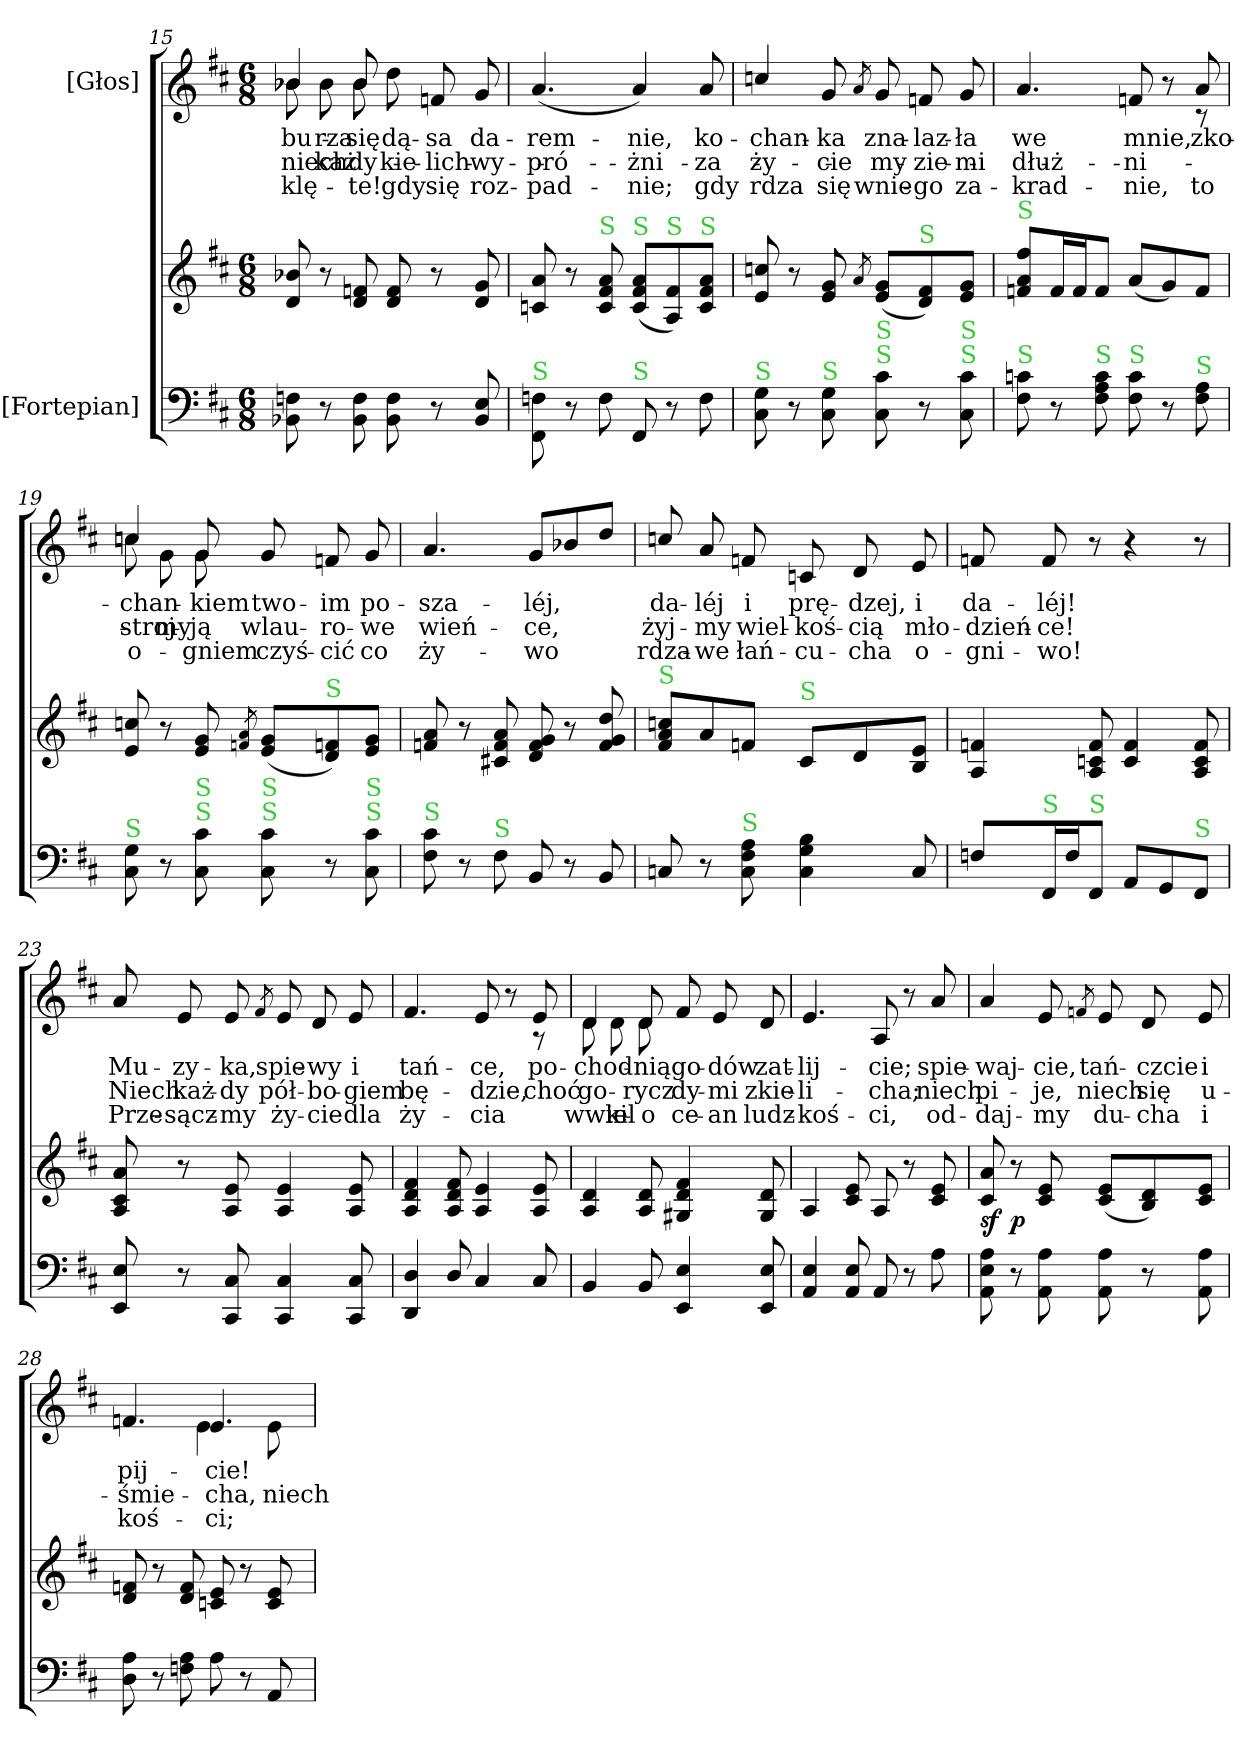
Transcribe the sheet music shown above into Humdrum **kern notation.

**kern	**kern	**dynam	**kern	**text	**text	**text
*part2	*part2	*part2	*part1	*part1	*part1	*part1
*staff3	*staff2	*staff2/3	*staff1	*staff1	*staff1	*staff1
*I"[Fortepian]	*	*	*I"[Głos]	*	*	*
*clefF4	*clefG2	*	*clefG2	*	*	*
*k[f#c#]	*k[f#c#]	*	*k[f#c#]	*	*	*
*M6/8	*M6/8	*	*M6/8	*	*	*
=15	=15	=15	=15	=15	=15	=15
*	*	*	*^	*	*	*
8BB-X\ 8Fn\	8d/ 8b-X/	.	4b-X/	8b-X\	bu-	niech	-klę-
8r	8r	.	.	8b-\	-rza	każ-	.
8BB-\ 8F\	8d/ 8fn/	.	8b-/	8b-\	się	-dy	-te!
8BB-\ 8F\	8d/ 8f/	.	8dd\	8ryy	dą-	kie-	gdy
8r	8r	.	8fn/	4ryy	-sa	-lich	się
8BB-/ 8E/	8d/ 8g/	.	8g/	.	da-	wy-	roz-
*	*	*	*v	*v	*	*	*
=16	=16	=16	=16	=16	=16	=16
!LO:TX:a:color=limegreen:t=S	!	!	!	!	!	!
8FF#\ 8Fn\	8cn/ 8a/	.	(4.a/	-rem-	-pró-	-pad-
8r	8r	.	.	.	.	.
!	!LO:TX:a:color=limegreen:t=S	!	!	!	!	!
8F\	8c/ 8f#/ 8a/	.	.	.	.	.
!	!LO:TX:a:color=limegreen:t=S	!	!	!	!	!
!LO:TX:a:color=limegreen:t=S	!	!	!	!	!	!
8FF#/	(8c/ 8f#/ 8a/L	.	4a/)	-nie,	-żni	-nie;
!	!LO:TX:a:color=limegreen:t=S	!	!	!	!	!
8r	8A/ 8f#/)	.	.	.	.	.
!	!LO:TX:a:color=limegreen:t=S	!	!	!	!	!
8F\	8c/ 8f#/ 8a/J	.	8a/	ko-	za	gdy
=17	=17	=17	=17	=17	=17	=17
!LO:TX:a:color=limegreen:t=S	!	!	!	!	!	!
8C#\ 8G\	8e/ 8ccn/	.	4ccn/	-chan-	ży-	rdza
8r	8r	.	.	.	.	.
!LO:TX:a:color=limegreen:t=S	!	!	!	!	!	!
8C#\ 8G\	8e/ 8g/	.	8g/	-ka	-cie	się
.	8qa/	.	8qa/	.	.	.
!LO:TX:a:color=limegreen:t=S	!	!	!	!	!	!
!LO:TX:a:color=limegreen:t=S	!	!	!	!	!	!
8C#\ 8c#\	(8e/ 8g/L	.	8g/	zna-	my	wnie-
!	!LO:TX:a:color=limegreen:t=S	!	!	!	!	!
8r	8d/ 8f#/)	.	8fn/	-laz-	zie-	-go
!LO:TX:a:color=limegreen:t=S	!	!	!	!	!	!
!LO:TX:a:color=limegreen:t=S	!	!	!	!	!	!
8C#\ 8c#\	8e/ 8g/J	.	8g/	-ła	-mi	za-
=18	=18	=18	=18	=18	=18	=18
*	*	*	*^	*	*	*
!	!LO:TX:a:color=limegreen:t=S	!	!	!	!	!	!
!LO:TX:a:color=limegreen:t=S	!	!	!	!	!	!	!
8F#\ 8cn\	8fn/ 8a/ 8ff#/L	.	4.a/	2ryy	we	dłuż-	-krad-
8r	16f/L	.	.	.	.	.	.
.	16f/J	.	.	.	.	.	.
!LO:TX:a:color=limegreen:t=S	!	!	!	!	!	!	!
8F#\ 8A\ 8c\	8f/J	.	.	.	.	.	.
!LO:TX:a:color=limegreen:t=S	!	!	!	!	!	!	!
8F#\ 8c\	(8a/L	.	8fn/	.	mnie,	-ni	-nie,
8r	8g/)	.	8r	8ryy	.	.	.
!LO:TX:a:color=limegreen:t=S	!	!	!	!	!	!	!
8F#\ 8A\	8f/J	.	8a/	8r	zko-	.	to
=19	=19	=19	=19	=19	=19	=19	=19
!LO:TX:a:color=limegreen:t=S	!	!	!	!	!	!	!
8C#\ 8G\	8e/ 8ccn/	.	4ccn/	8ccn\	-chan-	stroj-	o-
8r	8r	.	.	8g\	.	-my	.
!LO:TX:a:color=limegreen:t=S	!	!	!	!	!	!	!
!LO:TX:a:color=limegreen:t=S	!	!	!	!	!	!	!
8C#\ 8c#\	8e/ 8g/	.	8g/	8g\	-kiem	ją	-gniem
.	8qfn/ 8qa/	.	.	.	.	.	.
!LO:TX:a:color=limegreen:t=S	!	!	!	!	!	!	!
!LO:TX:a:color=limegreen:t=S	!	!	!	!	!	!	!
8C#\ 8c#\	(8e/ 8g/L	.	8g/	8ryy	two-	wlau-	czyś-
!	!LO:TX:a:color=limegreen:t=S	!	!	!	!	!	!
8r	8d/ 8fn/)	.	8fn/	4ryy	-im	-ro-	-cić
!LO:TX:a:color=limegreen:t=S	!	!	!	!	!	!	!
!LO:TX:a:color=limegreen:t=S	!	!	!	!	!	!	!
8C#\ 8c#\	8e/ 8g/J	.	8g/	.	po-	-we	co
*	*	*	*v	*v	*	*	*
=20	=20	=20	=20	=20	=20	=20
!LO:TX:a:color=limegreen:t=S	!	!	!	!	!	!
8F#\ 8c#\	8fn/ 8a/	.	4.a/	-sza-	wień-	ży-
8r	8r	.	.	.	.	.
!LO:TX:a:color=limegreen:t=S	!	!	!	!	!	!
8F#\	8c#X/ 8f/ 8a/	.	.	.	.	.
8BB/	8d/ 8f/ 8g/	.	8g/L	-léj,	-ce,	-wo
8r	8r	.	8b-X/	.	.	.
8BB/	8f/ 8g/ 8dd/	.	8dd/J	.	.	.
=21	=21	=21	=21	=21	=21	=21
!	!LO:TX:a:color=limegreen:t=S	!	!	!	!	!
8Cn/	8f#/ 8a/ 8ccn/L	.	8ccn/	da-	żyj-	rdza-
8r	8a/	.	8a/	-léj	-my	-we
!LO:TX:a:color=limegreen:t=S	!	!	!	!	!	!
8C\ 8F#\ 8A\	8fn/J	.	8fn/	i	wiel-	łań-
!	!LO:TX:a:color=limegreen:t=S	!	!	!	!	!
4C\ 4G\ 4B\	8c#/L	.	8cn/	prę-	-koś-	-cu-
.	8d/	.	8d/	-dzej,	-cią	-cha
8C/	8B/ 8e/J	.	8e/	i	mło-	o-
=22	=22	=22	=22	=22	=22	=22
8Fn/L	4A/ 4fn/	.	8fn/	da-	-dzień-	-gni-
!LO:TX:a:color=limegreen:t=S	!	!	!	!	!	!
16FF#/L	.	.	8f/	-léj!	-ce!	-wo!
16F/J	.	.	.	.	.	.
!LO:TX:a:color=limegreen:t=S	!	!	!	!	!	!
8FF#/J	8A/ 8cn/ 8f/	.	8r	.	.	.
8AA/L	4c/ 4f/	.	4r	.	.	.
8GG/	.	.	.	.	.	.
!LO:TX:a:color=limegreen:t=S	!	!	!	!	!	!
8FF#/J	8A/ 8c/ 8f/	.	8r	.	.	.
=23	=23	=23	=23	=23	=23	=23
8EE/ 8E/	8A/ 8c#/ 8a/	.	8a/	Mu-	Niech	Prze-
8r	8r	.	8e/	-zy-	każ-	-sącz-
8CC#/ 8C#/	8A/ 8e/	.	8e/	-ka,	-dy	-my
.	.	.	8qf#/	.	.	.
4CC#/ 4C#/	4A/ 4e/	.	8e/	spie-	pół-	ży-
.	.	.	8d/	-wy	-bo-	-cie
8CC#/ 8C#/	8A/ 8e/	.	8e/	i	-giem	dla
=24	=24	=24	=24	=24	=24	=24
*	*	*	*^	*	*	*
4DD/ 4D/	4A/ 4d/ 4f#/	.	4.f#/	2ryy	tań-	bę-	ży-
8D/	8A/ 8d/ 8f#/	.	.	.	.	.	.
4C#/	4A/ 4e/	.	8e/	.	-ce,	-dzie,	-cia
.	.	.	8r	8ryy	.	.	.
8C#/	8A/ 8e/	.	8e/	8r	po-	choć	.
=25	=25	=25	=25	=25	=25	=25	=25
4BB/	4A/ 4d/	.	4d/	8d\	-chod-	go-	wwiel-
.	.	.	.	8d\	.	.	-ki
8BB/	8A/ 8d/	.	8d/	8d\	-nią	-rycz	o
4EE/ 4E/	4G#X/ 4d/ 4f#/	.	8f#/	8ryy	go-	dy-	ce-
.	.	.	8e/	4ryy	-dów	-mi	-an
8EE/ 8E/	8G#/ 8d/	.	8d/	.	zat-	zkie-	ludz-
*	*	*	*v	*v	*	*	*
=26	=26	=26	=26	=26	=26	=26
4AA/ 4E/	4A/	.	4.e/	-lij-	-li-	-koś-
8AA/ 8E/	8c#/ 8e/	.	.	.	.	.
8AA/	8A/	.	8A/	-cie;	-cha;	-ci,
8r	8r	.	8r	.	.	.
8A\	8c#/ 8e/	.	8a/	spie-	niech	od-
=27	=27	=27	=27	=27	=27	=27
8AA\ 8E\ 8A\	8c#/ 8a/	sf	4a/	-waj-	pi-	-daj-
8r	8r	p	.	.	.	.
8AA\ 8A\	8c#/ 8e/	.	8e/	-cie,	-je,	-my
.	.	.	8qfn/	.	.	.
8AA\ 8A\	(8c#/ 8e/L	.	8e/	tań-	niech	du-
8r	8B/ 8d/)	.	8d/	-czcie	się	-cha
8AA\ 8A\	8c#/ 8e/J	.	8e/	i	u-	i
=28	=28	=28	=28	=28	=28	=28
*	*	*	*^	*	*	*
8D\ 8A\	8d/ 8fn/	.	4.fn/	4.ryy	pij-	-śmie-	koś-
8r	8r	.	.	.	.	.	.
8Fn\ 8A\	8d/ 8f/	.	.	.	.	.	.
8A\	8cn/ 8e/	.	4.e/	4e!\	-cie!	-cha,	-ci;
8r	8r	.	.	.	.	.	.
8AA/	8c/ 8e/	.	.	8e!\	.	niech	.
*	*	*	*v	*v	*	*	*
=	=	=	=	=	=	=
*-	*-	*-	*-	*-	*-	*-
